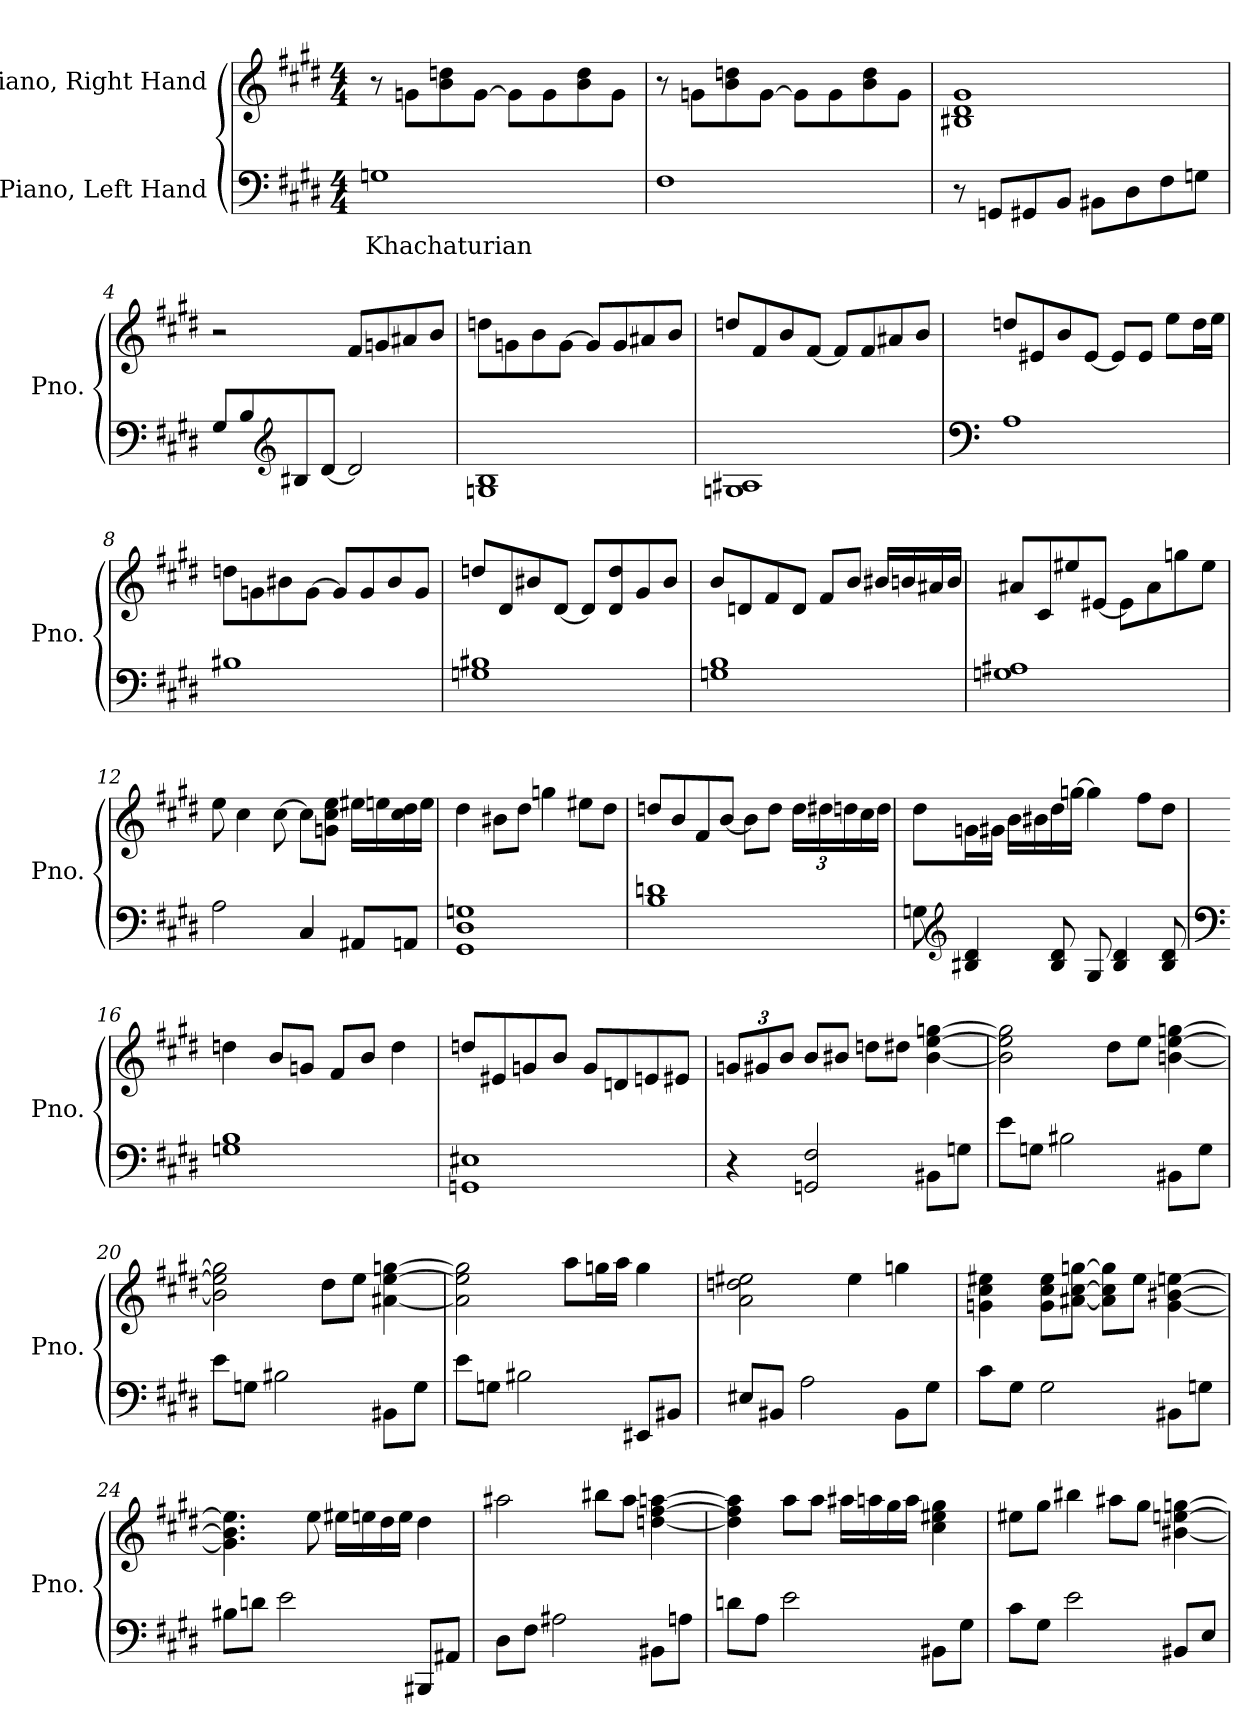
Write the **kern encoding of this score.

**kern	**text	**kern
*part2	*part2	*part1
*staff2	*staff2	*staff1
*I"Piano, Left Hand	*	*I"Piano, Right Hand
*I'Pno.	*	*I'Pno.
*clefF4	*	*clefG2
*k[f#c#g#d#]	*	*k[f#c#g#d#]
*M4/4	*	*M4/4
*MM100	*	*MM100
=1	=1	=1
!	!LO:LY:b	!
1Gn	Khachaturian	8r
.	.	8gn\L
.	.	8b\ 8ddn\
.	.	[8g\J
.	.	8g\L]
.	.	8g\
.	.	8b\ 8dd\
.	.	8g\J
=2	=2	=2
1F#	.	8r
.	.	8gn\L
.	.	8b\ 8ddn\
.	.	[8g\J
.	.	8g\L]
.	.	8g\
.	.	8b\ 8dd\
.	.	8g\J
=3	=3	=3
8r	.	1B#X 1d# 1g#
8GGn/L	.	.
8GG#X/	.	.
8BB/J	.	.
8BB#X\L	.	.
8D#\	.	.
8F#\	.	.
8Gn\J	.	.
!!LO:LB:g=z
=4	=4	=4
8G#/L	.	2r
8B/	.	.
*clefG2	*	*
8B#X/	.	.
[8d#/J	.	.
2d#/]	.	8f#/L
.	.	8gn/
.	.	8a#X/
.	.	8b/J
=5	=5	=5
1Gn 1B	.	8ddn\L
.	.	8gn\
.	.	8b\
.	.	[8g\J
.	.	8g/L]
.	.	8g/
.	.	8a#X/
.	.	8b/J
=6	=6	=6
1Gn 1A#X	.	8ddn/L
.	.	8f#/
.	.	8b/
.	.	[8f#/J
.	.	8f#/L]
.	.	8f#/
.	.	8a#X/
.	.	8b/J
!!LO:LB:g=z
=7	=7	=7
*clefF4	*	*
1A	.	8ddn/L
.	.	8e#X/
.	.	8b/
.	.	[8e#/J
.	.	8e#/L]
.	.	8e#/J
.	.	8ee\L
.	.	16dd\L
.	.	16ee\JJ
=8	=8	=8
1B#X	.	8ddn\L
.	.	8gn\
.	.	8b#X\
.	.	[8g\J
.	.	8g/L]
.	.	8g/
.	.	8b#/
.	.	8g/J
=9	=9	=9
1Gn 1B#X	.	8ddn/L
.	.	8d#/
.	.	8b#X/
.	.	[8d#/J
.	.	8d#/L]
.	.	8d#/ 8dd/
.	.	8g#/
.	.	8b#/J
!!LO:LB:g=z
=10	=10	=10
1Gn 1B	.	8b/L
.	.	8dn/
.	.	8f#/
.	.	8d/J
.	.	8f#/L
.	.	8b/J
.	.	16b#X/LL
.	.	16bn/
.	.	16a#X/
.	.	16b/JJ
=11	=11	=11
1Gn 1A#X	.	8a#X/L
.	.	8c#/
.	.	8ee#X/
.	.	[8e#X/J
.	.	8e#\L]
.	.	8a#\
.	.	8ggn\
.	.	8ee#\J
=12	=12	=12
2A\	.	8ee\
.	.	4cc#\
.	.	[8cc#\
4C#/	.	8cc#\L]
.	.	8gn\ 8cc#\ 8ee\J
8AA#X/L	.	16ee#X\LL
.	.	16een\
8AAn/J	.	16cc#\ 16dd#\
.	.	16ee\JJ
!!LO:LB:g=z
=13	=13	=13
1GG# 1D# 1Gn	.	4dd#\
.	.	8b#X\L
.	.	8dd#\J
.	.	4ggn\
.	.	8ee#X\L
.	.	8dd#\J
=14	=14	=14
1B 1dn	.	8ddn/L
.	.	8b/
.	.	8f#/
.	.	[8b/J
.	.	8b\L]
.	.	8dd\J
*	*	*Xbrackettup
.	.	24dd\LL
.	.	24dd#X\
.	.	24ddn\
.	.	16cc#\
.	.	16dd\JJ
=15	=15	=15
8Gn\	.	8dd#\L
*clefG2	*	*
4B#X/ 4d#/	.	16gn\L
.	.	16g#X\JJ
.	.	16b\LL
.	.	16b#X\
8B#/ 8d#/	.	16dd#\
.	.	[16ggn\JJ
8G/	.	4gg\]
4B#/ 4d#/	.	.
.	.	8ff#\L
8B#/ 8d#/	.	8dd#\J
!!LO:LB:g=z
=16	=16	=16
*clefF4	*	*
1Gn 1B	.	4ddn\
.	.	8b/L
.	.	8gn/J
.	.	8f#/L
.	.	8b/J
.	.	4dd\
=17	=17	=17
1GGn 1E#X	.	8ddn/L
.	.	8e#X/
.	.	8gn/
.	.	8b/J
.	.	8g/L
.	.	8dn/
.	.	8en/
.	.	8e#X/J
=18	=18	=18
4r	.	12gn/L
.	.	12g#X/
.	.	12b/J
2GGn/ 2F#/	.	8b/L
.	.	8b#X/J
.	.	8ddn\L
.	.	8dd#X\J
8BB#X\L	.	[4b#\ [4ee\ [4ggn\
8Gn\J	.	.
!!LO:PB:g=z
=19	=19	=19
8e\L	.	2b#\] 2ee\] 2gg\]
8Gn\J	.	.
2B#X\	.	.
.	.	8dd#\L
.	.	8ee\J
8BB#X\L	.	[4bn\ [4ee\ [4ggn\
8G\J	.	.
=20	=20	=20
8e\L	.	2b\] 2ee\] 2gg\]
8Gn\J	.	.
2B#X\	.	.
.	.	8dd#\L
.	.	8ee\J
8BB#X\L	.	[4a#X\ [4ee\ [4ggn\
8G\J	.	.
=21	=21	=21
8e\L	.	2a#\] 2ee\] 2gg\]
8Gn\J	.	.
2B#X\	.	.
.	.	8aa\L
.	.	16ggn\L
.	.	16aa\JJ
8EE#X/L	.	4gg\
8BB#X/J	.	.
=22	=22	=22
8E#X/L	.	2a\ 2ddn\ 2ee#X\
8BB#X/J	.	.
2A\	.	.
.	.	4ee#\
8BB#\L	.	4ggn\
8G#\J	.	.
!!LO:LB:g=z
=23	=23	=23
8c#\L	.	4gn\ 4cc#\ 4ee#X\
8G#\J	.	.
2G#\	.	8g\ 8cc#\ 8ee#\L
.	.	[8a#X\ [8cc#\ [8ggn\J
.	.	8a#\] 8cc#\] 8gg\]L
.	.	8ee#\J
8BB#X\L	.	[4g\ [4b#X\ [4een\
8Gn\J	.	.
=24	=24	=24
8B#X\L	.	4.g\] 4.b#\] 4.ee\]
8dn\J	.	.
2e\	.	.
.	.	8ee\
.	.	16ee#X\LL
.	.	16een\
.	.	16dd#\
.	.	16ee\JJ
8BBB#X/L	.	4dd#\
8AA#X/J	.	.
=25	=25	=25
8D#\L	.	2aa#X\
8F#\J	.	.
2A#X\	.	.
.	.	8bb#X\L
.	.	8aa#\J
8BB#X\L	.	[4ddn\ [4ff#\ [4aan\
8An\J	.	.
!!LO:LB:g=z
=26	=26	=26
8dn\L	.	4dd\] 4ff#\] 4aa\]
8A\J	.	.
2e\	.	8aa\L
.	.	8aa\J
.	.	16aa#X\LL
.	.	16aan\
.	.	16gg#\
.	.	16aa\JJ
8BB#X\L	.	4cc#\ 4ee#X\ 4gg#\
8G#\J	.	.
=27	=27	=27
8c#\L	.	8ee#X\L
8G#\J	.	8gg#\J
2e\	.	4bb#X\
.	.	8aa#X\L
.	.	8gg#\J
8BB#X/L	.	[4b#X\ [4een\ [4ggn\
8E/J	.	.
=	=	=
*-	*-	*-
